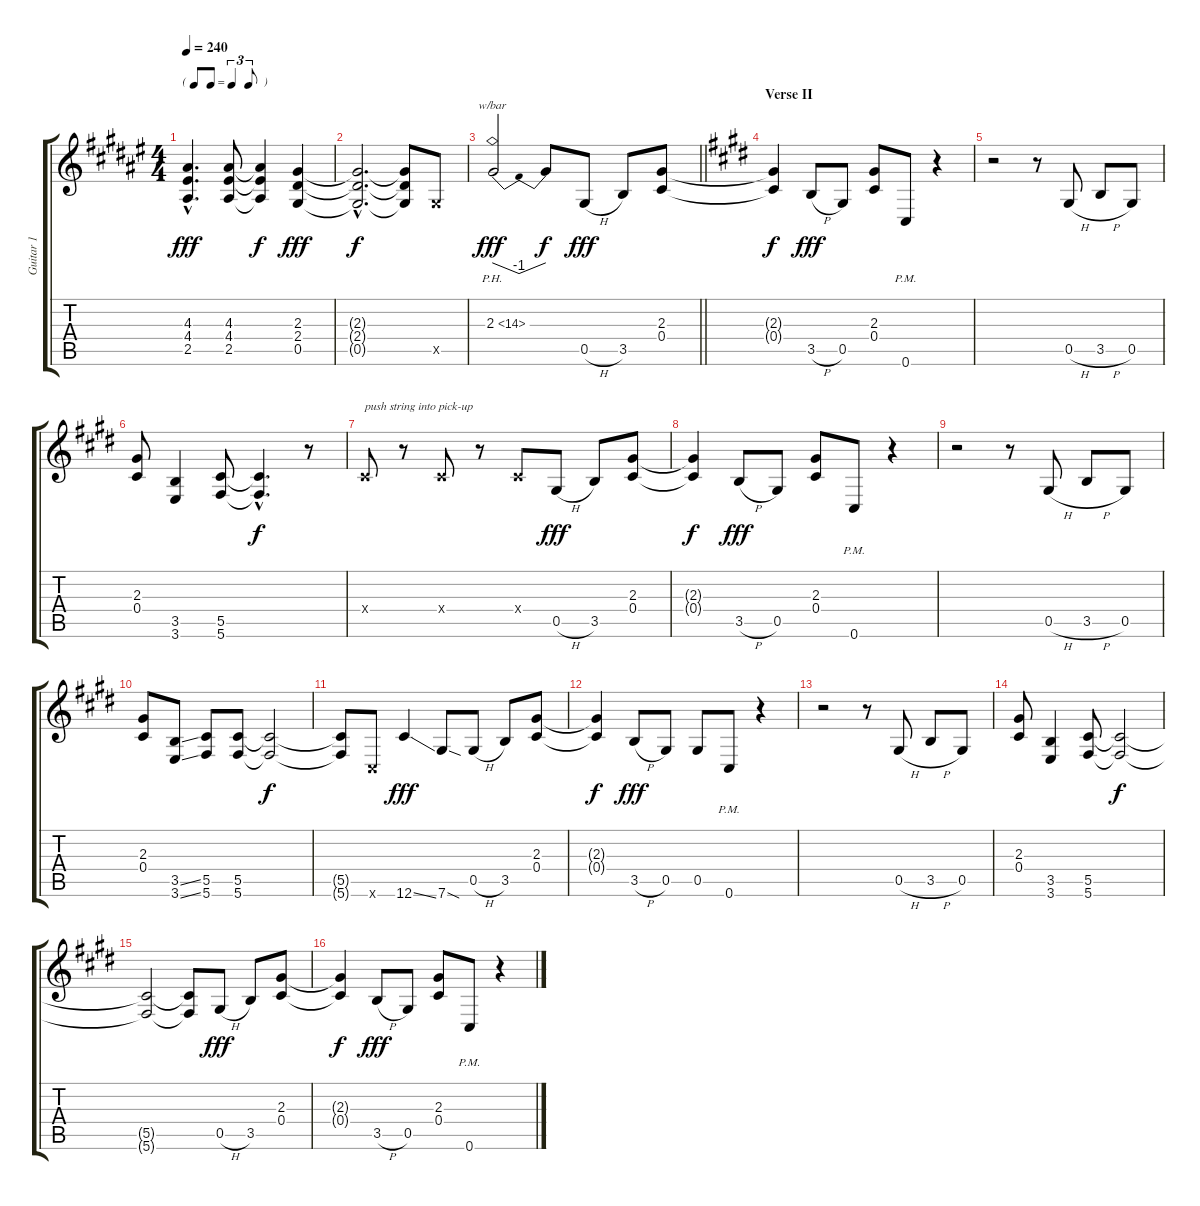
\track ("Guitar 1" "Guitar 1") {instrument distortionguitar}
\staff {score tabs}
\tuning (Eb4 Bb3 Gb3 Db3 Ab2 Db2) {hide}
\ts (4 4)
\tf triplet8th
\tempo 240
\clef g2
\ks f#
(4.3{hac} 4.4{hac} 2.5{hac}).4{d dy fff} (4.3 4.4 2.5).8 (4.3{t} 4.4{t} 2.5{t}).4{dy f} (2.3 2.4 0.5).4{dy fff} |
(2.3{hac t} 2.4{hac t} 0.5{hac t}).2{d dy f} (2.3{t} 2.4{t} 0.5{t}).8 0.5{x}.8 |
\barLineRight lightlight
2.3{ph 12}.2{tbe (dip default 0 0 30 -4 60 0) dy fff} 2.3{t}.8{dy f} 0.5{h}.8{dy fff} 3.5.8 (2.3 0.4).8 |
\section ("" "Verse II")
\ks e
(2.3{t} 0.4{t}).4{dy f} 3.5{h}.8{dy fff} 0.5.8 (2.3 0.4).8 0.6{pm}.8 r.4 |
r.2 r.8 0.5{h}.8 3.5{h}.8 0.5.8 |
(2.3 0.4).8 (3.5 3.6).4 (5.5 5.6).8 (5.5{hac t} 5.6{hac t}).4{d dy f} r.8 |
0.4{x}.8{txt "push string into pick-up"} r.8 0.4{x}.8 r.8 0.4{x}.8 0.5{h}.8{dy fff} 3.5.8 (2.3 0.4).8 |
(2.3{t} 0.4{t}).4{dy f} 3.5{h}.8{dy fff} 0.5.8 (2.3 0.4).8 0.6{pm}.8 r.4 |
r.2 r.8 0.5{h}.8 3.5{h}.8 0.5.8 |
(2.3 0.4).8 (3.5{ss} 3.6{ss}).8 (5.5 5.6).8 (5.5 5.6).8 (5.5{t} 5.6{t}).2{dy f} |
(5.5{t} 5.6{t}).8 0.6{x}.8 12.6{ss}.4{dy fff} 7.6{sod}.8 0.5{h}.8 3.5.8 (2.3 0.4).8 |
(2.3{t} 0.4{t}).4{dy f} 3.5{h}.8{dy fff} 0.5.8 0.5.8 0.6{pm}.8 r.4 |
r.2 r.8 0.5{h}.8 3.5{h}.8 0.5.8 |
(2.3 0.4).8 (3.5 3.6).4 (5.5 5.6).8 (5.5{t} 5.6{t}).2{dy f} |
(5.5{t} 5.6{t}).2 (5.5{t} 5.6{t}).8 0.5{h}.8{dy fff} 3.5.8 (2.3 0.4).8 |
(2.3{t} 0.4{t}).4{dy f} 3.5{h}.8{dy fff} 0.5.8 (2.3 0.4).8 0.6{pm}.8 r.4
